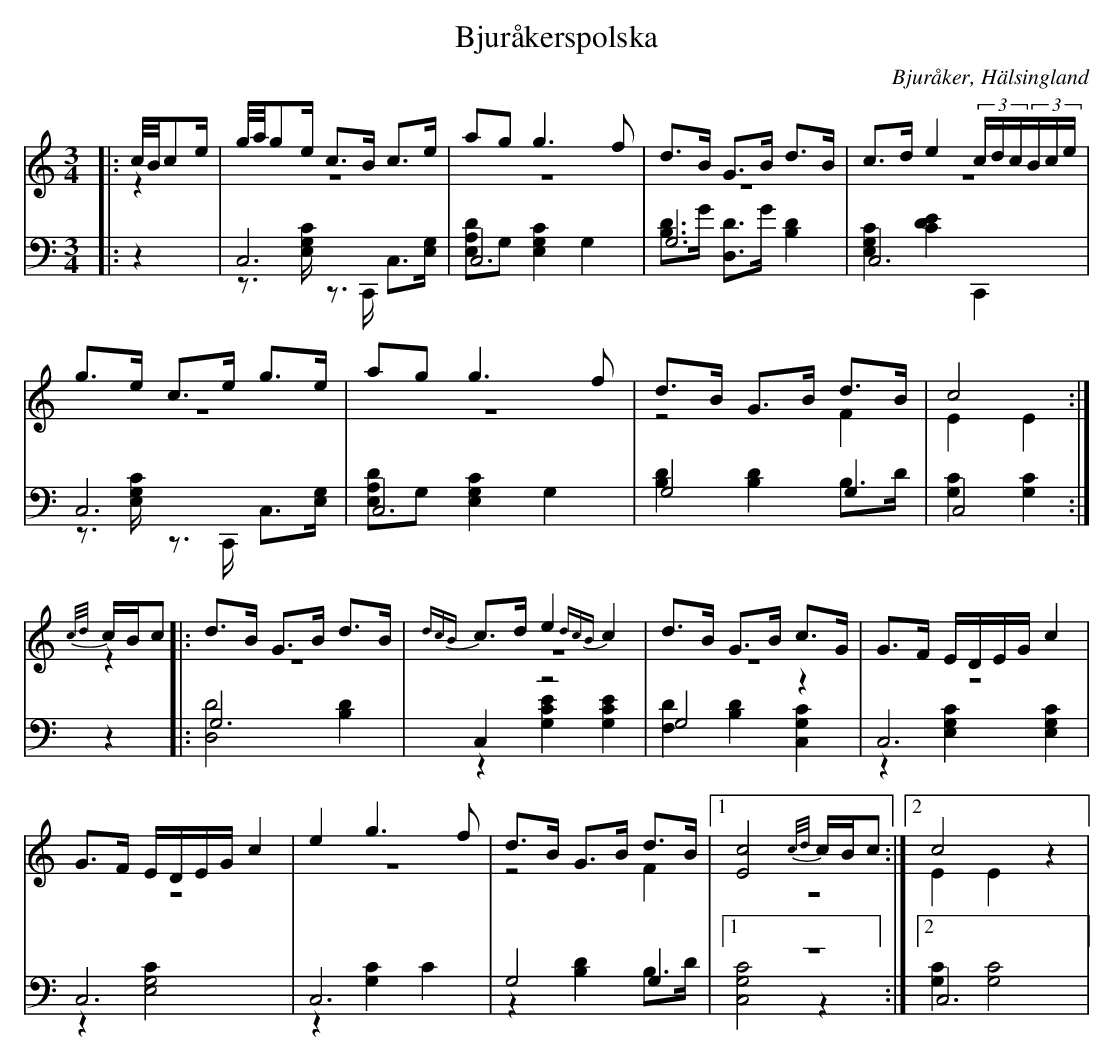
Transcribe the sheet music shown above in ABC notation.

X:1
T: Bjuråkerspolska
O: Bjuråker, Hälsingland
M: 3/4
L: 1/8
K: C
V:1
V:2 merge
V:3
V:4 merge
V:1
|:c//B//ce/|g//a//ge/ c>B c>e|ag g3 f|d>B G>B d>B|c>d e2 (3c/d/c/(3B/c/e/|
g>e c>e g>e|ag g3 f|d>B G>B d>B|c4:|
{c/d/}c/B/c |:d>B G>B d>B|{dcB}c>d e2 {dcB}c2|d>B G>B c>G|G>F E/D/E/G/ c2|
G>F E/D/E/G/ c2|e2 g3 f|d>B G>B d>B|1 [E4c4] {c/d/}c/B/c:|2 c4 z2|
V:2
|:z2|z6|z6|z6|z6|
z6|z6|z4 F2|E2 E2:|
z2|:z6|z6|z6|z6|
 z6|z6|z4 F2|1 z6:|2 E2 E2 z2|
V:3 clef=bass
|:z2|C,6|C,6|G,6|C,6|
C,6|C,6|G,4 G,2|C,4:|
z2|:G,6|C,2 z4|G,4 z2|C,6|
 C,6|C,6|G,4 G,2|1 z6:|2 C,6|
V:4 clef=bass
|:z2|z>[E,G,C] z>C,, C,>[E,G,]|[E,A,D]G, [E,2G,2C2] G,2|[B,D]>G [D,D]>G [B,2D2]|[E,2G,2C2] [D2E2C2] C,,2|
z>[E,G,C] z>C,, C,>[E,G,]|[E,A,D]G, [E,2G,2C2] G,2|[B,2D2] [B,2D2] B,>D|[G,2C2][G,2C2]:|
z2|:[D,4D4] [B,2D2]|z2 [G,2C2E2] [G,2C2E2]|[F,2D2][B,2D2] [C,2G,2C2]|z2 [E,2G,2C2] [E,2G,2C2]|
z2 [E,4G,4C2]|z2 [G,2C2] C2|z2 [B,2D2] B,>D|1 [C,4G,4C4] z2:|2 [G,2C2] [G,4C4]|
